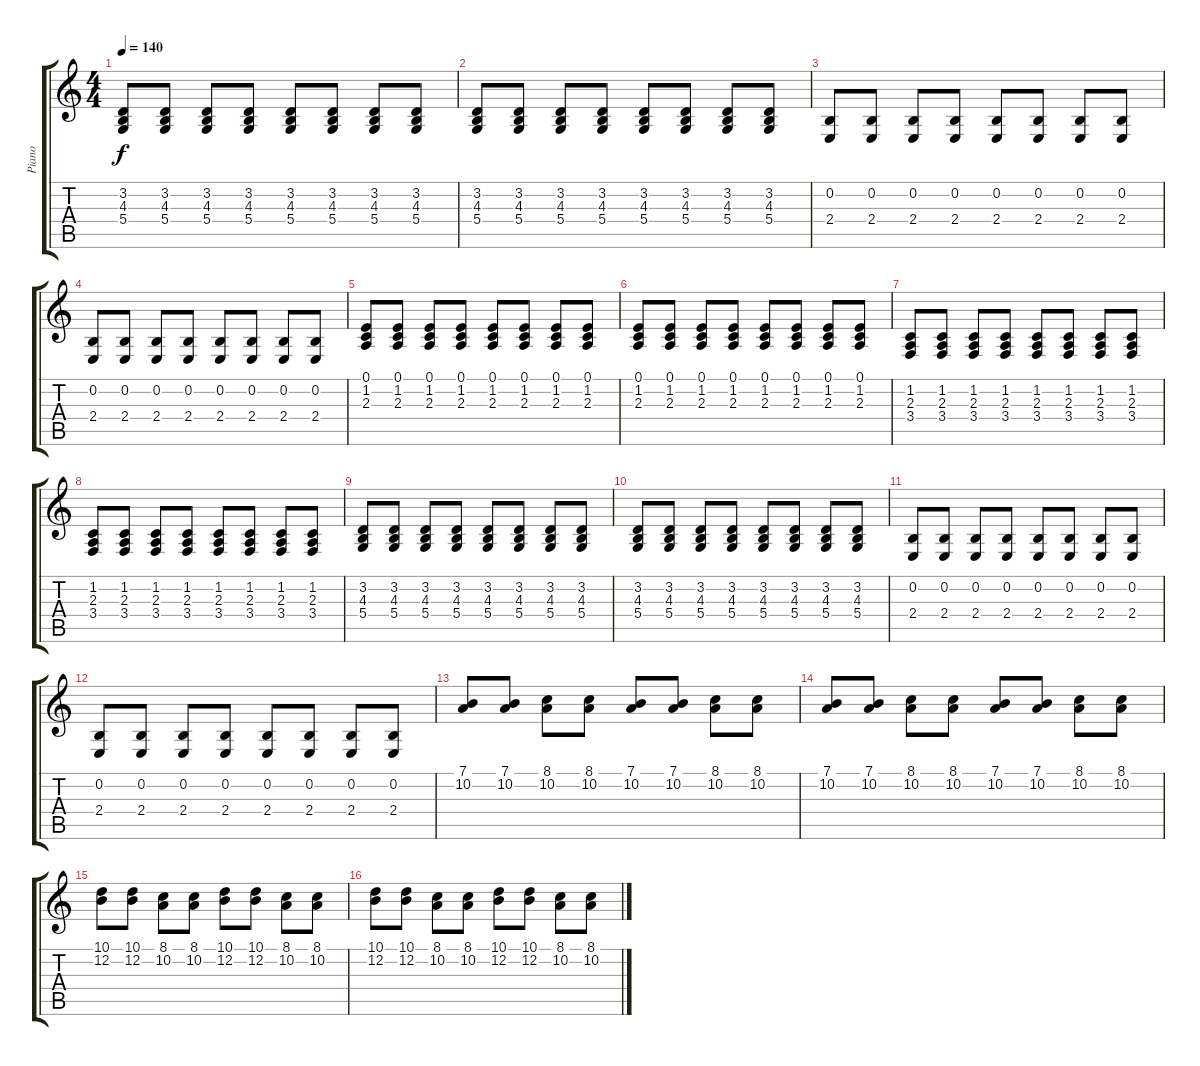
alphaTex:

\track ("Piano" "Piano") {instrument brightacousticpiano}
\staff {score tabs}
\tuning (E4 B3 G3 D3 A2 E2) {hide}
\ts (4 4)
\tempo 140
\clef g2
\ks c
(3.2 4.3 5.4).8{dy f} (3.2 4.3 5.4).8 (3.2 4.3 5.4).8 (3.2 4.3 5.4).8 (3.2 4.3 5.4).8 (3.2 4.3 5.4).8 (3.2 4.3 5.4).8 (3.2 4.3 5.4).8 |
(3.2 4.3 5.4).8 (3.2 4.3 5.4).8 (3.2 4.3 5.4).8 (3.2 4.3 5.4).8 (3.2 4.3 5.4).8 (3.2 4.3 5.4).8 (3.2 4.3 5.4).8 (3.2 4.3 5.4).8 |
(0.2 2.4).8 (0.2 2.4).8 (0.2 2.4).8 (0.2 2.4).8 (0.2 2.4).8 (0.2 2.4).8 (0.2 2.4).8 (0.2 2.4).8 |
(0.2 2.4).8 (0.2 2.4).8 (0.2 2.4).8 (0.2 2.4).8 (0.2 2.4).8 (0.2 2.4).8 (0.2 2.4).8 (0.2 2.4).8 |
(0.1 1.2 2.3).8 (0.1 1.2 2.3).8 (0.1 1.2 2.3).8 (0.1 1.2 2.3).8 (0.1 1.2 2.3).8 (0.1 1.2 2.3).8 (0.1 1.2 2.3).8 (0.1 1.2 2.3).8 |
(0.1 1.2 2.3).8 (0.1 1.2 2.3).8 (0.1 1.2 2.3).8 (0.1 1.2 2.3).8 (0.1 1.2 2.3).8 (0.1 1.2 2.3).8 (0.1 1.2 2.3).8 (0.1 1.2 2.3).8 |
(1.2 2.3 3.4).8 (1.2 2.3 3.4).8 (1.2 2.3 3.4).8 (1.2 2.3 3.4).8 (1.2 2.3 3.4).8 (1.2 2.3 3.4).8 (1.2 2.3 3.4).8 (1.2 2.3 3.4).8 |
(1.2 2.3 3.4).8 (1.2 2.3 3.4).8 (1.2 2.3 3.4).8 (1.2 2.3 3.4).8 (1.2 2.3 3.4).8 (1.2 2.3 3.4).8 (1.2 2.3 3.4).8 (1.2 2.3 3.4).8 |
(3.2 4.3 5.4).8 (3.2 4.3 5.4).8 (3.2 4.3 5.4).8 (3.2 4.3 5.4).8 (3.2 4.3 5.4).8 (3.2 4.3 5.4).8 (3.2 4.3 5.4).8 (3.2 4.3 5.4).8 |
(3.2 4.3 5.4).8 (3.2 4.3 5.4).8 (3.2 4.3 5.4).8 (3.2 4.3 5.4).8 (3.2 4.3 5.4).8 (3.2 4.3 5.4).8 (3.2 4.3 5.4).8 (3.2 4.3 5.4).8 |
(0.2 2.4).8 (0.2 2.4).8 (0.2 2.4).8 (0.2 2.4).8 (0.2 2.4).8 (0.2 2.4).8 (0.2 2.4).8 (0.2 2.4).8 |
(0.2 2.4).8 (0.2 2.4).8 (0.2 2.4).8 (0.2 2.4).8 (0.2 2.4).8 (0.2 2.4).8 (0.2 2.4).8 (0.2 2.4).8 |
(7.1 10.2).8{volume 14 balance 8} (7.1 10.2).8 (8.1 10.2).8 (8.1 10.2).8 (7.1 10.2).8 (7.1 10.2).8 (8.1 10.2).8 (8.1 10.2).8 |
(7.1 10.2).8 (7.1 10.2).8 (8.1 10.2).8 (8.1 10.2).8 (7.1 10.2).8 (7.1 10.2).8 (8.1 10.2).8 (8.1 10.2).8 |
(10.1 12.2).8 (10.1 12.2).8 (8.1 10.2).8 (8.1 10.2).8 (10.1 12.2).8 (10.1 12.2).8 (8.1 10.2).8 (8.1 10.2).8 |
(10.1 12.2).8 (10.1 12.2).8 (8.1 10.2).8 (8.1 10.2).8 (10.1 12.2).8 (10.1 12.2).8 (8.1 10.2).8 (8.1 10.2).8
